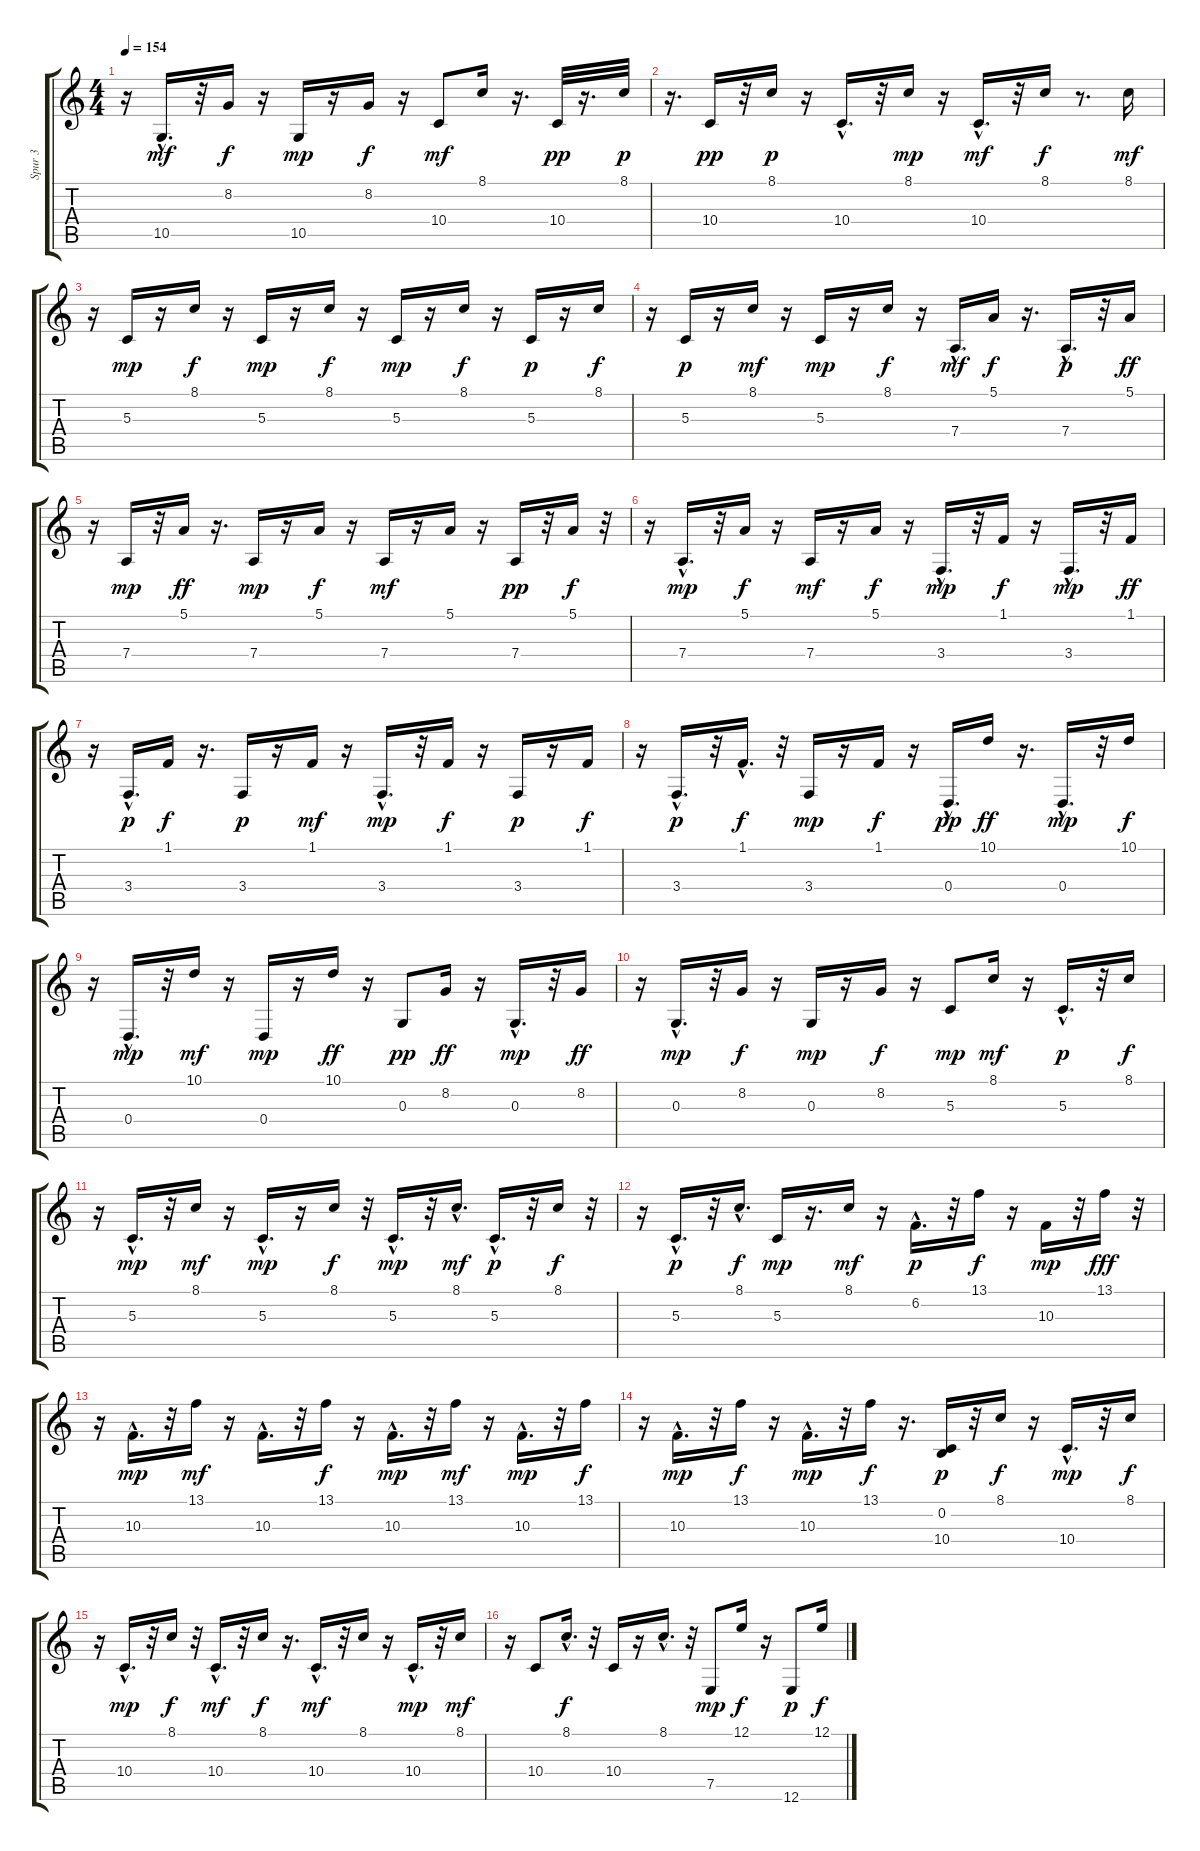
\track ("Spur 3" "Spur 3") {instrument synthbrass1}
\staff {score tabs}
\tuning (E4 B3 G3 D3 A2 E2) {hide}
\ts (4 4)
\tempo 154
\clef g2
\ks c
r.16{dy f} 10.5{hac}.16{d dy mf} r.32 8.2.16{dy f} r.16 10.5.16{dy mp} r.16 8.2.16{dy f} r.16 10.4.8{dy mf} 8.1.16 r.16{d} 10.4.32{dy pp} r.16{d} 8.1.32{dy p} |
r.16{d} 10.4.16{dy pp} r.32 8.1.16{dy p} r.16 10.4{hac}.16{d} r.32 8.1.16{dy mp} r.16 10.4{hac}.16{d dy mf} r.32 8.1.16{dy f} r.8{d} 8.1.16{dy mf} |
r.16 5.3.16{dy mp} r.16 8.1.16{dy f} r.16 5.3.16{dy mp} r.16 8.1.16{dy f} r.16 5.3.16{dy mp} r.16 8.1.16{dy f} r.16 5.3.16{dy p} r.16 8.1.16{dy f} |
r.16 5.3.16{dy p} r.16 8.1.16{dy mf} r.16 5.3.16{dy mp} r.16 8.1.16{dy f} r.16 7.4{hac}.16{d dy mf} 5.1.16{dy f} r.16{d} 7.4{hac}.16{d dy p} r.32 5.1.16{dy ff} |
r.16 7.4.16{dy mp} r.32 5.1.16{dy ff} r.16{d} 7.4.16{dy mp} r.16 5.1.16{dy f} r.16 7.4.16{dy mf} r.16 5.1.16 r.16 7.4.16{dy pp} r.32 5.1.16{dy f} r.32 |
r.16 7.4{hac}.16{d dy mp} r.32 5.1.16{dy f} r.16 7.4.16{dy mf} r.16 5.1.16{dy f} r.16 3.4{hac}.16{d dy mp} r.32 1.1.16{dy f} r.16 3.4{hac}.16{d dy mp} r.32 1.1.16{dy ff} |
r.16 3.4{hac}.16{d dy p} 1.1.16{dy f} r.16{d} 3.4.16{dy p} r.16 1.1.16{dy mf} r.16 3.4{hac}.16{d dy mp} r.32 1.1.16{dy f} r.16 3.4.16{dy p} r.16 1.1.16{dy f} |
r.16 3.4{hac}.16{d dy p} r.32 1.1{hac}.16{d dy f} r.32 3.4.16{dy mp} r.16 1.1.16{dy f} r.16 0.4{hac}.16{d dy pp} 10.1.16{dy ff} r.16{d} 0.4{hac}.16{d dy mp} r.32 10.1.16{dy f} |
r.16 0.4{hac}.16{d dy mp} r.32 10.1.16{dy mf} r.16 0.4.16{dy mp} r.16 10.1.16{dy ff} r.16 0.3.8{dy pp} 8.2.16{dy ff} r.16 0.3{hac}.16{d dy mp} r.32 8.2.16{dy ff} |
r.16 0.3{hac}.16{d dy mp} r.32 8.2.16{dy f} r.16 0.3.16{dy mp} r.16 8.2.16{dy f} r.16 5.3.8{dy mp} 8.1.16{dy mf} r.16 5.3{hac}.16{d dy p} r.32 8.1.16{dy f} |
r.16 5.3{hac}.16{d dy mp} r.32 8.1.16{dy mf} r.16 5.3{hac}.16{d dy mp} r.16 8.1.16{dy f} r.32 5.3{hac}.16{d dy mp} r.32 8.1{hac}.16{d dy mf} 5.3{hac}.16{d dy p} r.32 8.1.16{dy f} r.32 |
r.16 5.3{hac}.16{d dy p} r.32 8.1{hac}.16{d dy f} 5.3.16{dy mp} r.16{d} 8.1.16{dy mf} r.16 6.2{hac}.16{d dy p} r.32 13.1.16{dy f} r.16 10.3.16{dy mp} r.32 13.1.16{dy fff} r.32 |
r.16 10.3{hac}.16{d dy mp} r.32 13.1.16{dy mf} r.16 10.3{hac}.16{d} r.32 13.1.16{dy f} r.16 10.3{hac}.16{d dy mp} r.32 13.1.16{dy mf} r.16 10.3{hac}.16{d dy mp} r.32 13.1.16{dy f} |
r.16 10.3{hac}.16{d dy mp} r.32 13.1.16{dy f} r.16 10.3{hac}.16{d dy mp} r.32 13.1.16{dy f} r.16{d} (0.2 10.4).16{dy p} r.32 8.1.16{dy f} r.16 10.4{hac}.16{d dy mp} r.32 8.1.16{dy f} |
r.16 10.4{hac}.16{d dy mp} r.32 8.1.16{dy f} r.32 10.4{hac}.16{d dy mf} r.32 8.1.16{dy f} r.16{d} 10.4{hac}.16{d dy mf} r.32 8.1.16 r.16 10.4{hac}.16{d dy mp} r.32 8.1.16{dy mf} |
r.16 10.4.8 8.1{hac}.16{d dy f} r.32 10.4.16 r.16 8.1{hac}.16{d} r.32 7.5.8{dy mp} 12.1.16{dy f} r.16 12.6.8{dy p} 12.1.16{dy f}
